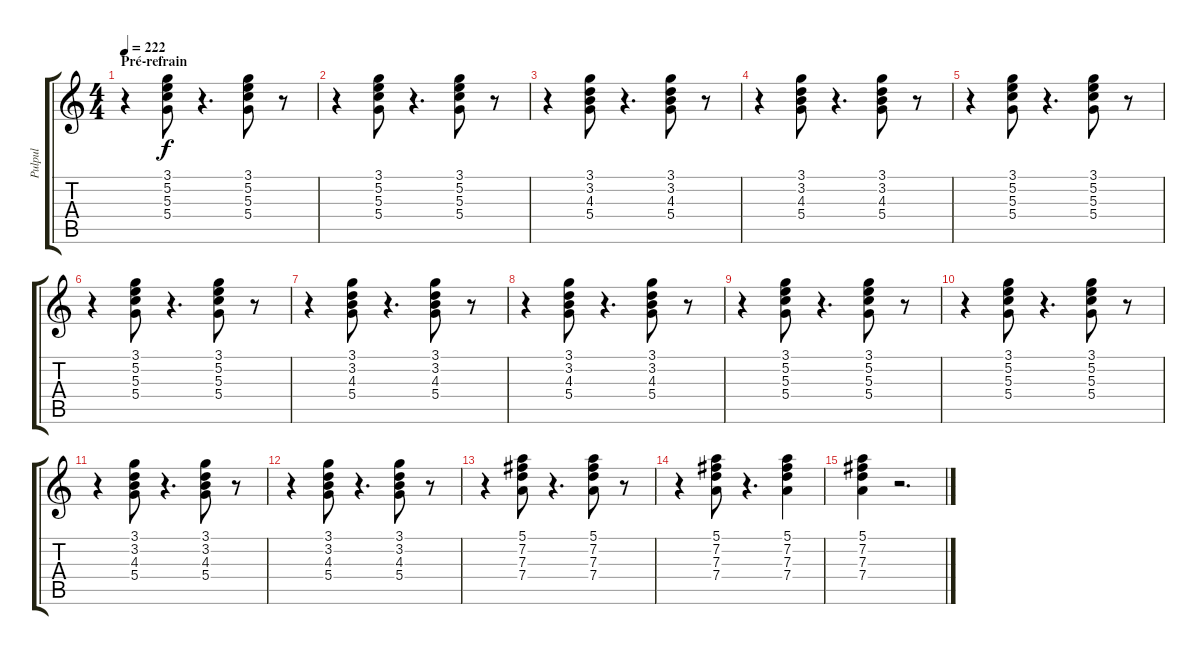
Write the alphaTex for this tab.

\track ("Pulpul" "Pulpul") {instrument electricguitarmuted}
\staff {score tabs}
\tuning (E4 B3 G3 D3 A2 E2) {hide}
\ts (4 4)
\section ("" "Pré-refrain")
\tempo 222
\clef g2
\ks c
r.4{dy f} (3.1 5.2 5.3 5.4).8 r.4{d} (3.1 5.2 5.3 5.4).8 r.8 |
r.4 (3.1 5.2 5.3 5.4).8 r.4{d} (3.1 5.2 5.3 5.4).8 r.8 |
r.4 (3.1 3.2 4.3 5.4).8 r.4{d} (3.1 3.2 4.3 5.4).8 r.8 |
r.4 (3.1 3.2 4.3 5.4).8 r.4{d} (3.1 3.2 4.3 5.4).8 r.8 |
r.4 (3.1 5.2 5.3 5.4).8 r.4{d} (3.1 5.2 5.3 5.4).8 r.8 |
r.4 (3.1 5.2 5.3 5.4).8 r.4{d} (3.1 5.2 5.3 5.4).8 r.8 |
r.4 (3.1 3.2 4.3 5.4).8 r.4{d} (3.1 3.2 4.3 5.4).8 r.8 |
r.4 (3.1 3.2 4.3 5.4).8 r.4{d} (3.1 3.2 4.3 5.4).8 r.8 |
r.4 (3.1 5.2 5.3 5.4).8 r.4{d} (3.1 5.2 5.3 5.4).8 r.8 |
r.4 (3.1 5.2 5.3 5.4).8 r.4{d} (3.1 5.2 5.3 5.4).8 r.8 |
r.4 (3.1 3.2 4.3 5.4).8 r.4{d} (3.1 3.2 4.3 5.4).8 r.8 |
r.4 (3.1 3.2 4.3 5.4).8 r.4{d} (3.1 3.2 4.3 5.4).8 r.8 |
r.4 (5.1 7.2 7.3 7.4).8 r.4{d} (5.1 7.2 7.3 7.4).8 r.8 |
r.4 (5.1 7.2 7.3 7.4).8 r.4{d} (5.1 7.2 7.3 7.4).4 |
(5.1 7.2 7.3 7.4).4 r.2{d}
